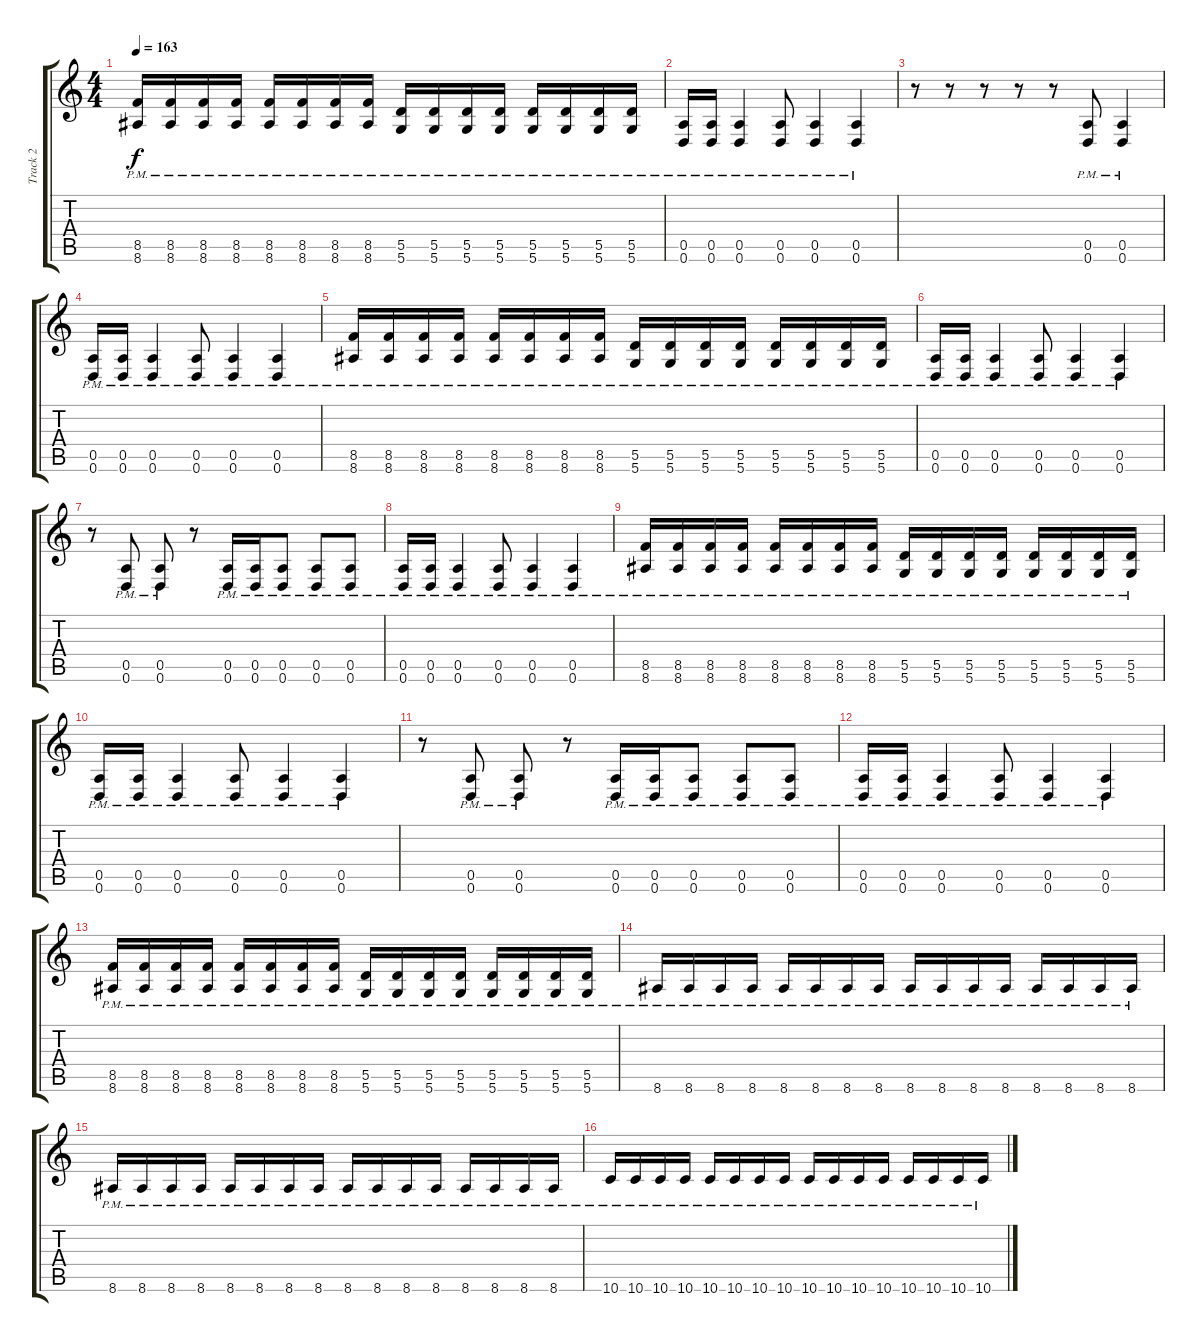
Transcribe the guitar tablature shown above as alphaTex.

\track ("Track 2" "Track 2") {instrument distortionguitar}
\staff {score tabs}
\tuning (E4 B3 G3 D3 A2 D2) {hide}
\ts (4 4)
\tempo 163
\clef g2
\ks c
(8.5{pm} 8.6{pm}).16{dy f} (8.5{pm} 8.6{pm}).16 (8.5{pm} 8.6{pm}).16 (8.5{pm} 8.6{pm}).16 (8.5{pm} 8.6{pm}).16 (8.5{pm} 8.6{pm}).16 (8.5{pm} 8.6{pm}).16 (8.5{pm} 8.6{pm}).16 (5.5{pm} 5.6{pm}).16 (5.5{pm} 5.6{pm}).16 (5.5{pm} 5.6{pm}).16 (5.5{pm} 5.6{pm}).16 (5.5{pm} 5.6{pm}).16 (5.5{pm} 5.6{pm}).16 (5.5{pm} 5.6{pm}).16 (5.5{pm} 5.6{pm}).16 |
(0.5{pm} 0.6{pm}).16 (0.5{pm} 0.6{pm}).16 (0.5{pm} 0.6{pm}).4 (0.5{pm} 0.6{pm}).8 (0.5{pm} 0.6{pm}).4 (0.5{pm} 0.6{pm}).4 |
r.8 r.8 r.8 r.8 r.8 (0.5{pm} 0.6{pm}).8 (0.5{pm} 0.6{pm}).4 |
(0.5{pm} 0.6{pm}).16 (0.5{pm} 0.6{pm}).16 (0.5{pm} 0.6{pm}).4 (0.5{pm} 0.6{pm}).8 (0.5{pm} 0.6{pm}).4 (0.5{pm} 0.6{pm}).4 |
(8.5{pm} 8.6{pm}).16 (8.5{pm} 8.6{pm}).16 (8.5{pm} 8.6{pm}).16 (8.5{pm} 8.6{pm}).16 (8.5{pm} 8.6{pm}).16 (8.5{pm} 8.6{pm}).16 (8.5{pm} 8.6{pm}).16 (8.5{pm} 8.6{pm}).16 (5.5{pm} 5.6{pm}).16 (5.5{pm} 5.6{pm}).16 (5.5{pm} 5.6{pm}).16 (5.5{pm} 5.6{pm}).16 (5.5{pm} 5.6{pm}).16 (5.5{pm} 5.6{pm}).16 (5.5{pm} 5.6{pm}).16 (5.5{pm} 5.6{pm}).16 |
(0.5{pm} 0.6{pm}).16 (0.5{pm} 0.6{pm}).16 (0.5{pm} 0.6{pm}).4 (0.5{pm} 0.6{pm}).8 (0.5{pm} 0.6{pm}).4 (0.5{pm} 0.6{pm}).4 |
r.8 (0.5{pm} 0.6{pm}).8 (0.5{pm} 0.6{pm}).8 r.8 (0.5{pm} 0.6{pm}).16 (0.5{pm} 0.6{pm}).16 (0.5{pm} 0.6{pm}).8 (0.5{pm} 0.6{pm}).8 (0.5{pm} 0.6{pm}).8 |
(0.5{pm} 0.6{pm}).16 (0.5{pm} 0.6{pm}).16 (0.5{pm} 0.6{pm}).4 (0.5{pm} 0.6{pm}).8 (0.5{pm} 0.6{pm}).4 (0.5{pm} 0.6{pm}).4 |
(8.5{pm} 8.6{pm}).16 (8.5{pm} 8.6{pm}).16 (8.5{pm} 8.6{pm}).16 (8.5{pm} 8.6{pm}).16 (8.5{pm} 8.6{pm}).16 (8.5{pm} 8.6{pm}).16 (8.5{pm} 8.6{pm}).16 (8.5{pm} 8.6{pm}).16 (5.5{pm} 5.6{pm}).16 (5.5{pm} 5.6{pm}).16 (5.5{pm} 5.6{pm}).16 (5.5{pm} 5.6{pm}).16 (5.5{pm} 5.6{pm}).16 (5.5{pm} 5.6{pm}).16 (5.5{pm} 5.6{pm}).16 (5.5{pm} 5.6{pm}).16 |
(0.5{pm} 0.6{pm}).16 (0.5{pm} 0.6{pm}).16 (0.5{pm} 0.6{pm}).4 (0.5{pm} 0.6{pm}).8 (0.5{pm} 0.6{pm}).4 (0.5{pm} 0.6{pm}).4 |
r.8 (0.5{pm} 0.6{pm}).8 (0.5{pm} 0.6{pm}).8 r.8 (0.5{pm} 0.6{pm}).16 (0.5{pm} 0.6{pm}).16 (0.5{pm} 0.6{pm}).8 (0.5{pm} 0.6{pm}).8 (0.5{pm} 0.6{pm}).8 |
(0.5{pm} 0.6{pm}).16 (0.5{pm} 0.6{pm}).16 (0.5{pm} 0.6{pm}).4 (0.5{pm} 0.6{pm}).8 (0.5{pm} 0.6{pm}).4 (0.5{pm} 0.6{pm}).4 |
(8.5{pm} 8.6{pm}).16 (8.5{pm} 8.6{pm}).16 (8.5{pm} 8.6{pm}).16 (8.5{pm} 8.6{pm}).16 (8.5{pm} 8.6{pm}).16 (8.5{pm} 8.6{pm}).16 (8.5{pm} 8.6{pm}).16 (8.5{pm} 8.6{pm}).16 (5.5{pm} 5.6{pm}).16 (5.5{pm} 5.6{pm}).16 (5.5{pm} 5.6{pm}).16 (5.5{pm} 5.6{pm}).16 (5.5{pm} 5.6{pm}).16 (5.5{pm} 5.6{pm}).16 (5.5{pm} 5.6{pm}).16 (5.5{pm} 5.6{pm}).16 |
8.6{pm}.16 8.6{pm}.16 8.6{pm}.16 8.6{pm}.16 8.6{pm}.16 8.6{pm}.16 8.6{pm}.16 8.6{pm}.16 8.6{pm}.16 8.6{pm}.16 8.6{pm}.16 8.6{pm}.16 8.6{pm}.16 8.6{pm}.16 8.6{pm}.16 8.6{pm}.16 |
8.6{pm}.16 8.6{pm}.16 8.6{pm}.16 8.6{pm}.16 8.6{pm}.16 8.6{pm}.16 8.6{pm}.16 8.6{pm}.16 8.6{pm}.16 8.6{pm}.16 8.6{pm}.16 8.6{pm}.16 8.6{pm}.16 8.6{pm}.16 8.6{pm}.16 8.6{pm}.16 |
10.6{pm}.16 10.6{pm}.16 10.6{pm}.16 10.6{pm}.16 10.6{pm}.16 10.6{pm}.16 10.6{pm}.16 10.6{pm}.16 10.6{pm}.16 10.6{pm}.16 10.6{pm}.16 10.6{pm}.16 10.6{pm}.16 10.6{pm}.16 10.6{pm}.16 10.6{pm}.16
